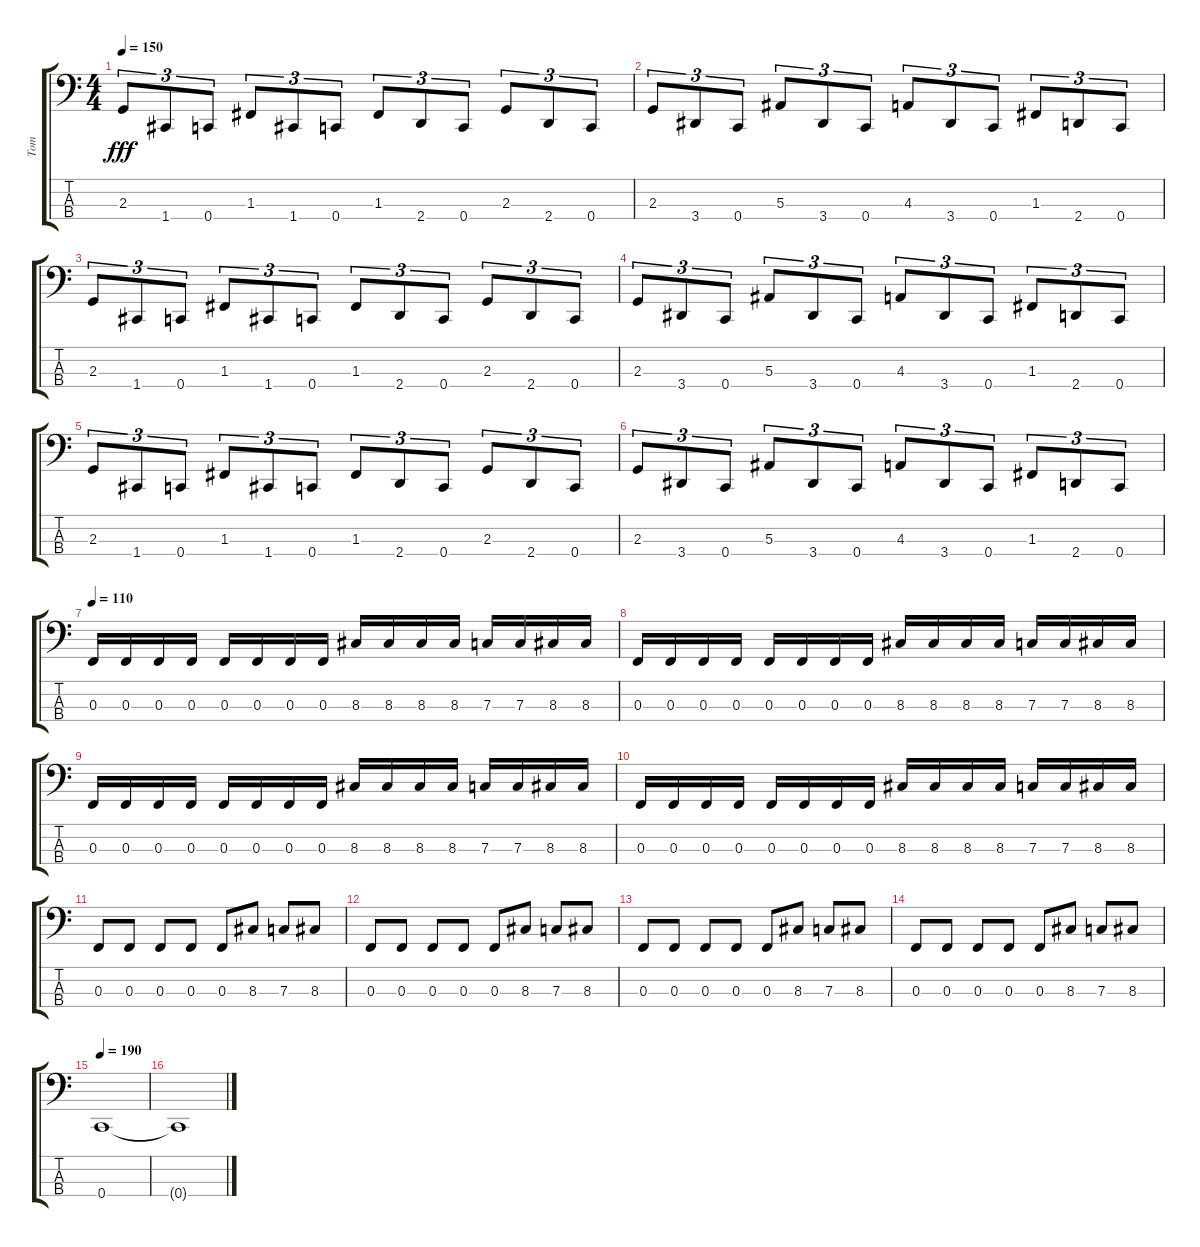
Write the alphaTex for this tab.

\track ("Tom" "Tom") {instrument electricbasspick}
\staff {score tabs}
\tuning (Eb2 Bb1 F1 C1) {hide}
\ts (4 4)
\tempo 150
\clef f4
\ks c
2.3.8{tu (3 2) dy fff} 1.4.8{tu (3 2)} 0.4.8{tu (3 2)} 1.3.8{tu (3 2)} 1.4.8{tu (3 2)} 0.4.8{tu (3 2)} 1.3.8{tu (3 2)} 2.4.8{tu (3 2)} 0.4.8{tu (3 2)} 2.3.8{tu (3 2)} 2.4.8{tu (3 2)} 0.4.8{tu (3 2)} |
2.3.8{tu (3 2)} 3.4.8{tu (3 2)} 0.4.8{tu (3 2)} 5.3.8{tu (3 2)} 3.4.8{tu (3 2)} 0.4.8{tu (3 2)} 4.3.8{tu (3 2)} 3.4.8{tu (3 2)} 0.4.8{tu (3 2)} 1.3.8{tu (3 2)} 2.4.8{tu (3 2)} 0.4.8{tu (3 2)} |
2.3.8{tu (3 2)} 1.4.8{tu (3 2)} 0.4.8{tu (3 2)} 1.3.8{tu (3 2)} 1.4.8{tu (3 2)} 0.4.8{tu (3 2)} 1.3.8{tu (3 2)} 2.4.8{tu (3 2)} 0.4.8{tu (3 2)} 2.3.8{tu (3 2)} 2.4.8{tu (3 2)} 0.4.8{tu (3 2)} |
2.3.8{tu (3 2)} 3.4.8{tu (3 2)} 0.4.8{tu (3 2)} 5.3.8{tu (3 2)} 3.4.8{tu (3 2)} 0.4.8{tu (3 2)} 4.3.8{tu (3 2)} 3.4.8{tu (3 2)} 0.4.8{tu (3 2)} 1.3.8{tu (3 2)} 2.4.8{tu (3 2)} 0.4.8{tu (3 2)} |
2.3.8{tu (3 2)} 1.4.8{tu (3 2)} 0.4.8{tu (3 2)} 1.3.8{tu (3 2)} 1.4.8{tu (3 2)} 0.4.8{tu (3 2)} 1.3.8{tu (3 2)} 2.4.8{tu (3 2)} 0.4.8{tu (3 2)} 2.3.8{tu (3 2)} 2.4.8{tu (3 2)} 0.4.8{tu (3 2)} |
2.3.8{tu (3 2)} 3.4.8{tu (3 2)} 0.4.8{tu (3 2)} 5.3.8{tu (3 2)} 3.4.8{tu (3 2)} 0.4.8{tu (3 2)} 4.3.8{tu (3 2)} 3.4.8{tu (3 2)} 0.4.8{tu (3 2)} 1.3.8{tu (3 2)} 2.4.8{tu (3 2)} 0.4.8{tu (3 2)} |
\tempo 110
0.3.16 0.3.16 0.3.16 0.3.16 0.3.16 0.3.16 0.3.16 0.3.16 8.3.16 8.3.16 8.3.16 8.3.16 7.3.16 7.3.16 8.3.16 8.3.16 |
0.3.16 0.3.16 0.3.16 0.3.16 0.3.16 0.3.16 0.3.16 0.3.16 8.3.16 8.3.16 8.3.16 8.3.16 7.3.16 7.3.16 8.3.16 8.3.16 |
0.3.16 0.3.16 0.3.16 0.3.16 0.3.16 0.3.16 0.3.16 0.3.16 8.3.16 8.3.16 8.3.16 8.3.16 7.3.16 7.3.16 8.3.16 8.3.16 |
0.3.16 0.3.16 0.3.16 0.3.16 0.3.16 0.3.16 0.3.16 0.3.16 8.3.16 8.3.16 8.3.16 8.3.16 7.3.16 7.3.16 8.3.16 8.3.16 |
0.3.8 0.3.8 0.3.8 0.3.8 0.3.8 8.3.8 7.3.8 8.3.8 |
0.3.8 0.3.8 0.3.8 0.3.8 0.3.8 8.3.8 7.3.8 8.3.8 |
0.3.8 0.3.8 0.3.8 0.3.8 0.3.8 8.3.8 7.3.8 8.3.8 |
0.3.8 0.3.8 0.3.8 0.3.8 0.3.8 8.3.8 7.3.8 8.3.8 |
\tempo 190
0.4.1 |
0.4{t}.1
